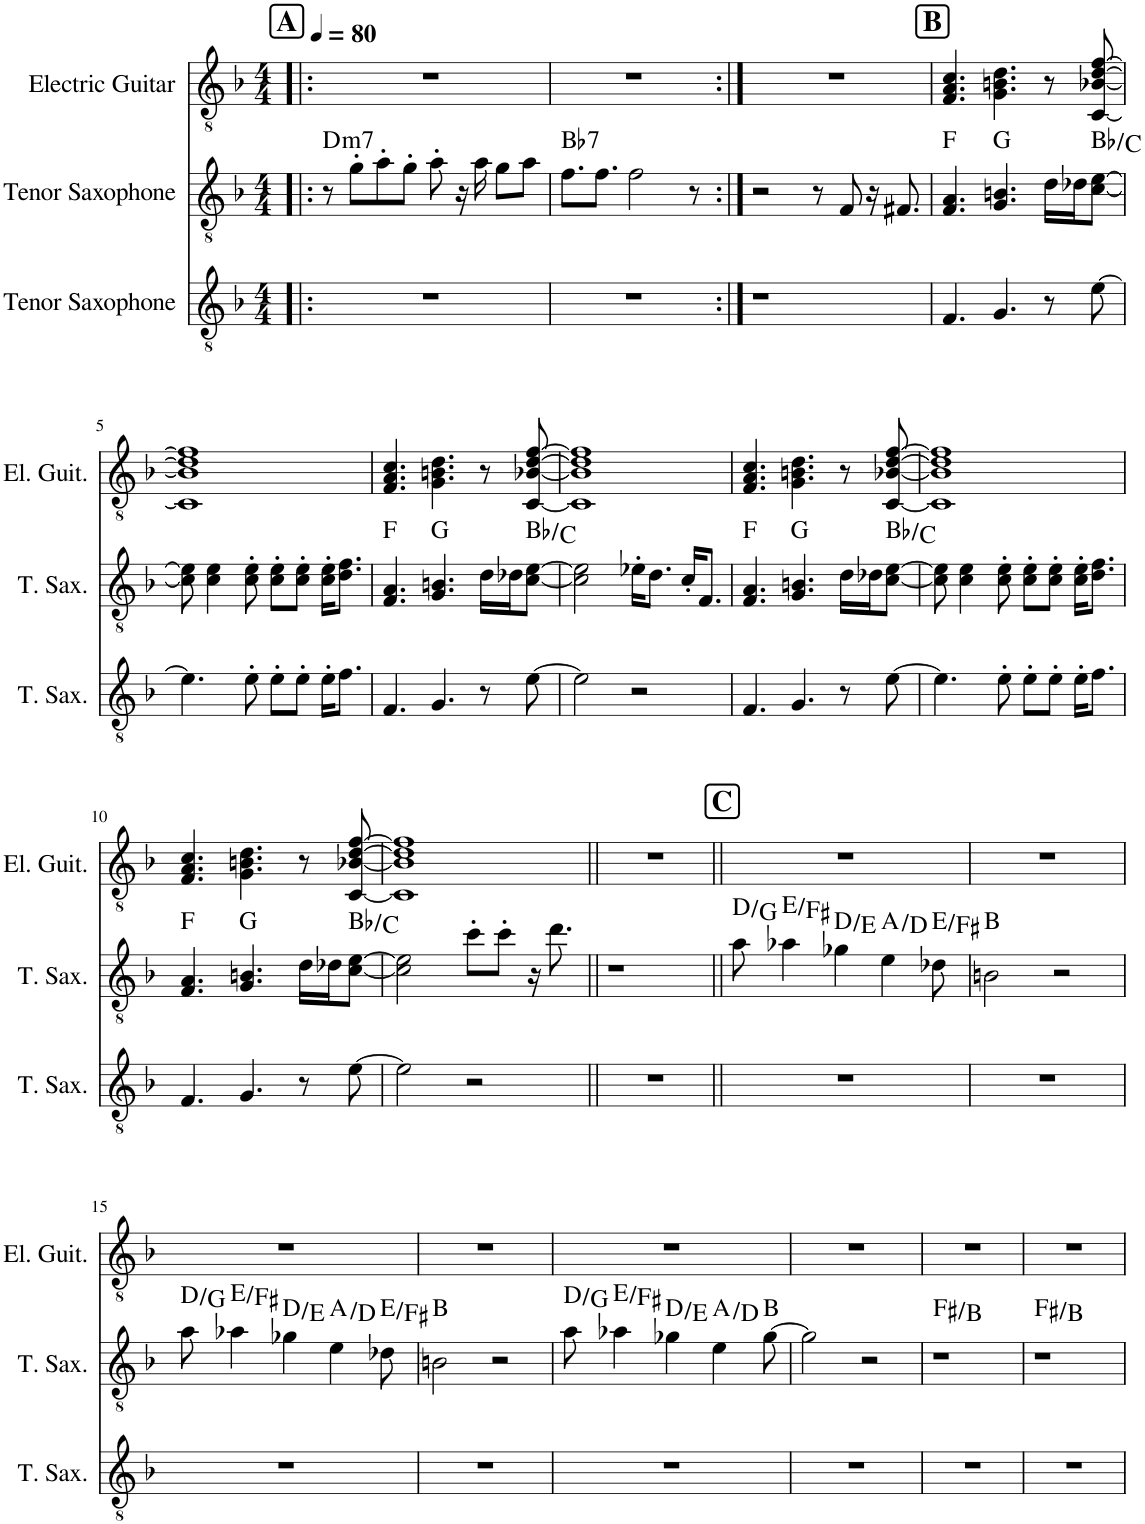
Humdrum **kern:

**kern	**kern	**harte	**kern
*part3	*part2	*part2	*part1
*staff3	*staff2	*	*staff1
*I"Tenor Saxophone	*I"Tenor Saxophone	*	*I"Electric Guitar
*I'T. Sax.	*I'T. Sax.	*	*I'El. Guit.
*clefGv2	*clefGv2	*	*clefGv2
*ITrd8c14	*ITrd8c14	*	*
*k[b-]	*k[b-]	*	*k[b-]
*M4/4	*M4/4	*	*M4/4
*MM80	*MM80	*	*MM80
!!LO:REH:place=s1:a:B:cj:fs=14:t=A
=1!|:	=1!|:	=1!|:	=1!|:
!	!	!LO:H:kt=m7	!
1r	8r	D:min7	1r
.	8g'\L	.	.
.	8a'\	.	.
.	8g'\J	.	.
.	8a'\	.	.
.	16r	.	.
.	16a\	.	.
.	8g\L	.	.
.	8a\J	.	.
=2	=2	=2	=2
!	!	!LO:H:kt=7	!
1r	8.f\L	Bb:7	1r
.	8.f\J	.	.
.	2f\	.	.
.	8r	.	.
=3:|!	=3:|!	=3:|!	=3:|!
1r	2r	.	1r
.	8r	.	.
.	8F/	.	.
.	16r	.	.
.	8.F#X/	.	.
!!LO:REH:place=s1:a:B:cj:fs=14:t=B
=4	=4	=4	=4
4.F/	4.F/ 4.A/	F:maj	4.F/ 4.A/ 4.c/
4.G/	4.G/ 4.Bn/	G:maj	4.G\ 4.Bn\ 4.d\
8r	16d\LL	.	8r
.	16d-X\J	.	.
[8e\	[8c\ [8e\J	Bb:maj/2	[8C/ [8B-X/ [8d/ [8f/
!!LO:LB:g=z
=5	=5	=5	=5
4.e\]	8c\] 8e\]	.	1C] 1B-] 1d] 1f]
.	4c\ 4e\	.	.
8e'\	8c\' 8e\'	.	.
8e'\L	8c\' 8e\'L	.	.
8e'\J	8c\' 8e\'J	.	.
16e'\KL	16c\' 16e\'KL	.	.
8.f\J	8.d\ 8.f\J	.	.
=6	=6	=6	=6
4.F/	4.F/ 4.A/	F:maj	4.F/ 4.A/ 4.c/
4.G/	4.G/ 4.Bn/	G:maj	4.G\ 4.Bn\ 4.d\
8r	16d\LL	.	8r
.	16d-X\J	.	.
[8e\	[8c\ [8e\J	Bb:maj/2	[8C/ [8B-X/ [8d/ [8f/
=7	=7	=7	=7
2e\]	2c\] 2e\]	.	1C] 1B-] 1d] 1f]
2r	16e-X'\KL	.	.
.	8.d\J	.	.
.	16c'/KL	.	.
.	8.F/J	.	.
=8	=8	=8	=8
4.F/	4.F/ 4.A/	F:maj	4.F/ 4.A/ 4.c/
4.G/	4.G/ 4.Bn/	G:maj	4.G\ 4.Bn\ 4.d\
8r	16d\LL	.	8r
.	16d-X\J	.	.
[8e\	[8c\ [8e\J	Bb:maj/2	[8C/ [8B-X/ [8d/ [8f/
=9	=9	=9	=9
4.e\]	8c\] 8e\]	.	1C] 1B-] 1d] 1f]
.	4c\ 4e\	.	.
8e'\	8c\' 8e\'	.	.
8e'\L	8c\' 8e\'L	.	.
8e'\J	8c\' 8e\'J	.	.
16e'\KL	16c\' 16e\'KL	.	.
8.f\J	8.d\ 8.f\J	.	.
!!LO:LB:g=z
=10	=10	=10	=10
4.F/	4.F/ 4.A/	F:maj	4.F/ 4.A/ 4.c/
4.G/	4.G/ 4.Bn/	G:maj	4.G\ 4.Bn\ 4.d\
8r	16d\LL	.	8r
.	16d-X\J	.	.
[8e\	[8c\ [8e\J	Bb:maj/2	[8C/ [8B-X/ [8d/ [8f/
=11	=11	=11	=11
2e\]	2c\] 2e\]	.	1C] 1B-] 1d] 1f]
2r	8cc'\L	.	.
.	8cc'\J	.	.
.	16r	.	.
.	8.dd\	.	.
=12||	=12||	=12||	=12||
1r	1r	.	1r
!!LO:REH:place=s1:a:B:cj:fs=14:t=C
=13||	=13||	=13||	=13||
1r	8a\	D:maj/4	1r
.	4a-X\	E:maj/2	.
.	4g-X\	D:maj/2	.
.	4e\	A:maj/4	.
.	8d-X\	E:maj/2	.
=14	=14	=14	=14
1r	2Bn\	B:maj	1r
.	2r	.	.
!!LO:LB:g=z
=15	=15	=15	=15
1r	8a\	D:maj/4	1r
.	4a-X\	E:maj/2	.
.	4g-X\	D:maj/2	.
.	4e\	A:maj/4	.
.	8d-X\	E:maj/2	.
=16	=16	=16	=16
1r	2Bn\	B:maj	1r
.	2r	.	.
=17	=17	=17	=17
1r	8a\	D:maj/4	1r
.	4a-X\	E:maj/2	.
.	4g-X\	D:maj/2	.
.	4e\	A:maj/4	.
.	[8g-\	B:maj	.
=18	=18	=18	=18
1r	2g-\]	.	1r
.	2r	.	.
=19	=19	=19	=19
1r	1r	F#:maj/4	1r
=20	=20	=20	=20
1r	1r	F#:maj/4	1r
=	=	=	=
*-	*-	*-	*-
